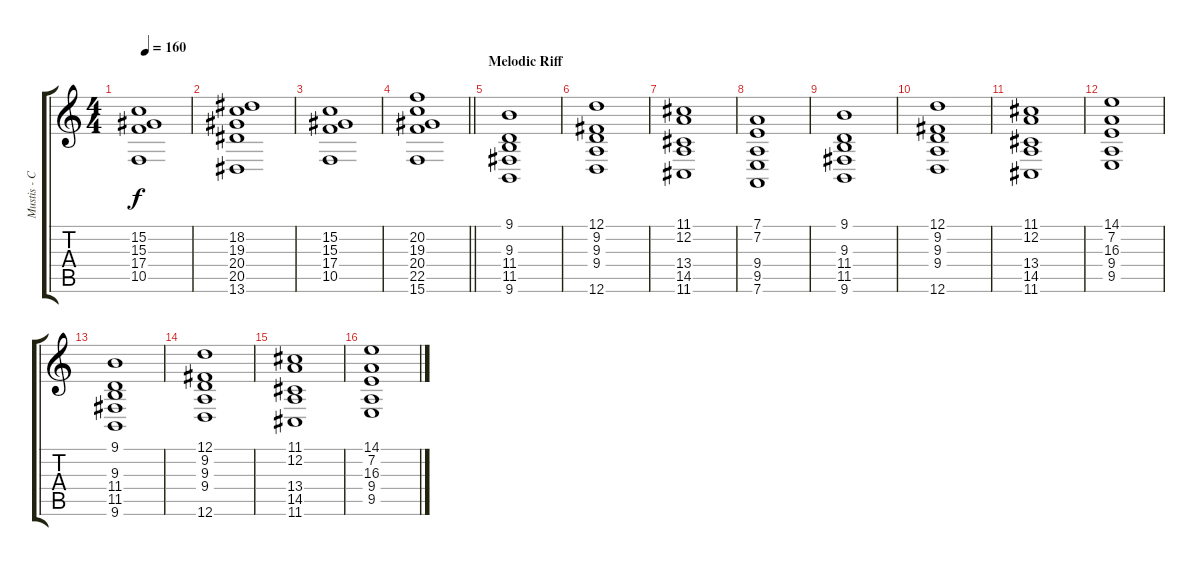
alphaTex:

\track ("Mustis - Choirs" "Mustis - C") {instrument pad7halo}
\staff {score tabs}
\tuning (D4 A3 F3 C3 G2 D2) {hide}
\ts (4 4)
\tempo 160
\clef g2
\ks c
(15.2 15.3 17.4 10.5).1{dy f} |
(18.2 19.3 20.4 20.5 13.6).1 |
(15.2 15.3 17.4 10.5).1 |
\barLineRight lightlight
(20.2 19.3 20.4 22.5 15.6).1 |
\section ("" "Melodic Riff")
(9.1 9.3 11.4 11.5 9.6).1{instrument synthstrings1} |
(12.1 9.2 9.3 9.4 12.6).1 |
(11.1 12.2 13.4 14.5 11.6).1 |
(7.1 7.2 9.4 9.5 7.6).1 |
(9.1 9.3 11.4 11.5 9.6).1 |
(12.1 9.2 9.3 9.4 12.6).1 |
(11.1 12.2 13.4 14.5 11.6).1 |
(14.1 7.2 16.3 9.4 9.5).1 |
(9.1 9.3 11.4 11.5 9.6).1 |
(12.1 9.2 9.3 9.4 12.6).1 |
(11.1 12.2 13.4 14.5 11.6).1 |
(14.1 7.2 16.3 9.4 9.5).1
